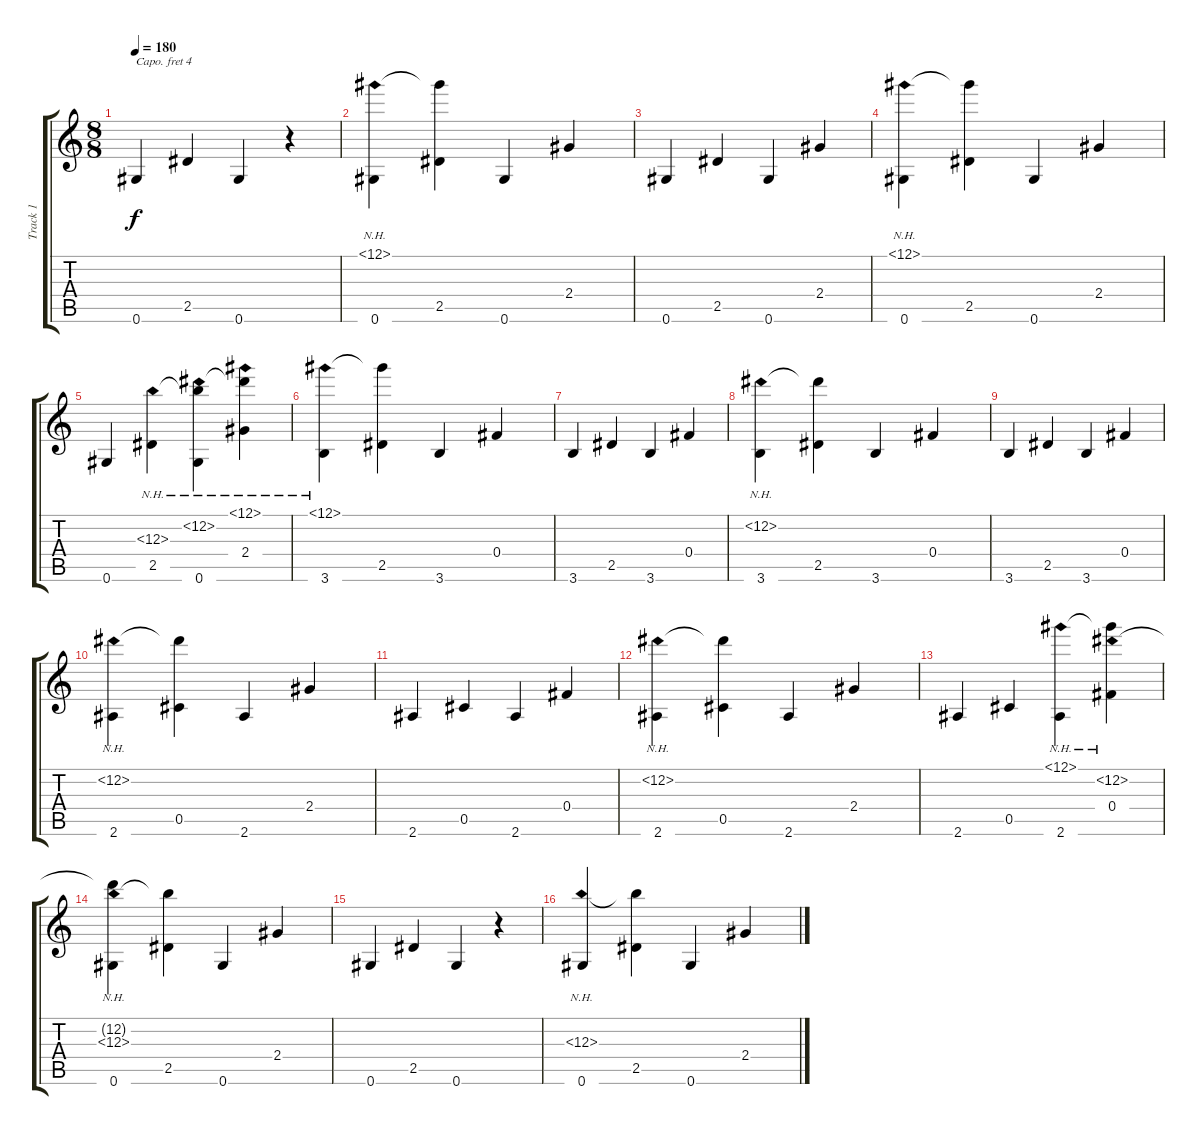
\track ("Track 1" "Track 1") {instrument acousticguitarnylon}
\staff {score tabs}
\capo 4
\tuning (E4 B3 G3 D3 A2 E2) {hide}
\ts (8 8)
\tempo 180
\clef g2
\ks c
0.6.4{dy f} 2.5.4 0.6.4 r.4 |
(12.1{nh} 0.6).4 (12.1{t} 2.5).4 0.6.4 2.4.4 |
0.6.4 2.5.4 0.6.4 2.4.4 |
(12.1{nh} 0.6).4 (12.1{t} 2.5).4 0.6.4 2.4.4 |
0.6.4 (12.3{nh} 2.5).4 (12.2{nh} 12.3{t} 0.6).4 (12.1{nh} 12.2{t} 2.4).4 |
(12.1{nh} 3.6).4 (12.1{t} 2.5).4 3.6.4 0.4.4 |
3.6.4 2.5.4 3.6.4 0.4.4 |
(12.2{nh} 3.6).4 (12.2{t} 2.5).4 3.6.4 0.4.4 |
3.6.4 2.5.4 3.6.4 0.4.4 |
(12.2{nh} 2.6).4 (12.2{t} 0.5).4 2.6.4 2.4.4 |
2.6.4 0.5.4 2.6.4 0.4.4 |
(12.2{nh} 2.6).4 (12.2{t} 0.5).4 2.6.4 2.4.4 |
2.6.4 0.5.4 (12.1{nh} 2.6).4 (12.1{t} 12.2{nh} 0.4).4 |
(12.2{t} 12.3{nh} 0.6).4 (12.3{t} 2.5).4 0.6.4 2.4.4 |
0.6.4 2.5.4 0.6.4 r.4 |
(12.3{nh} 0.6).4 (12.3{t} 2.5).4 0.6.4 2.4.4
